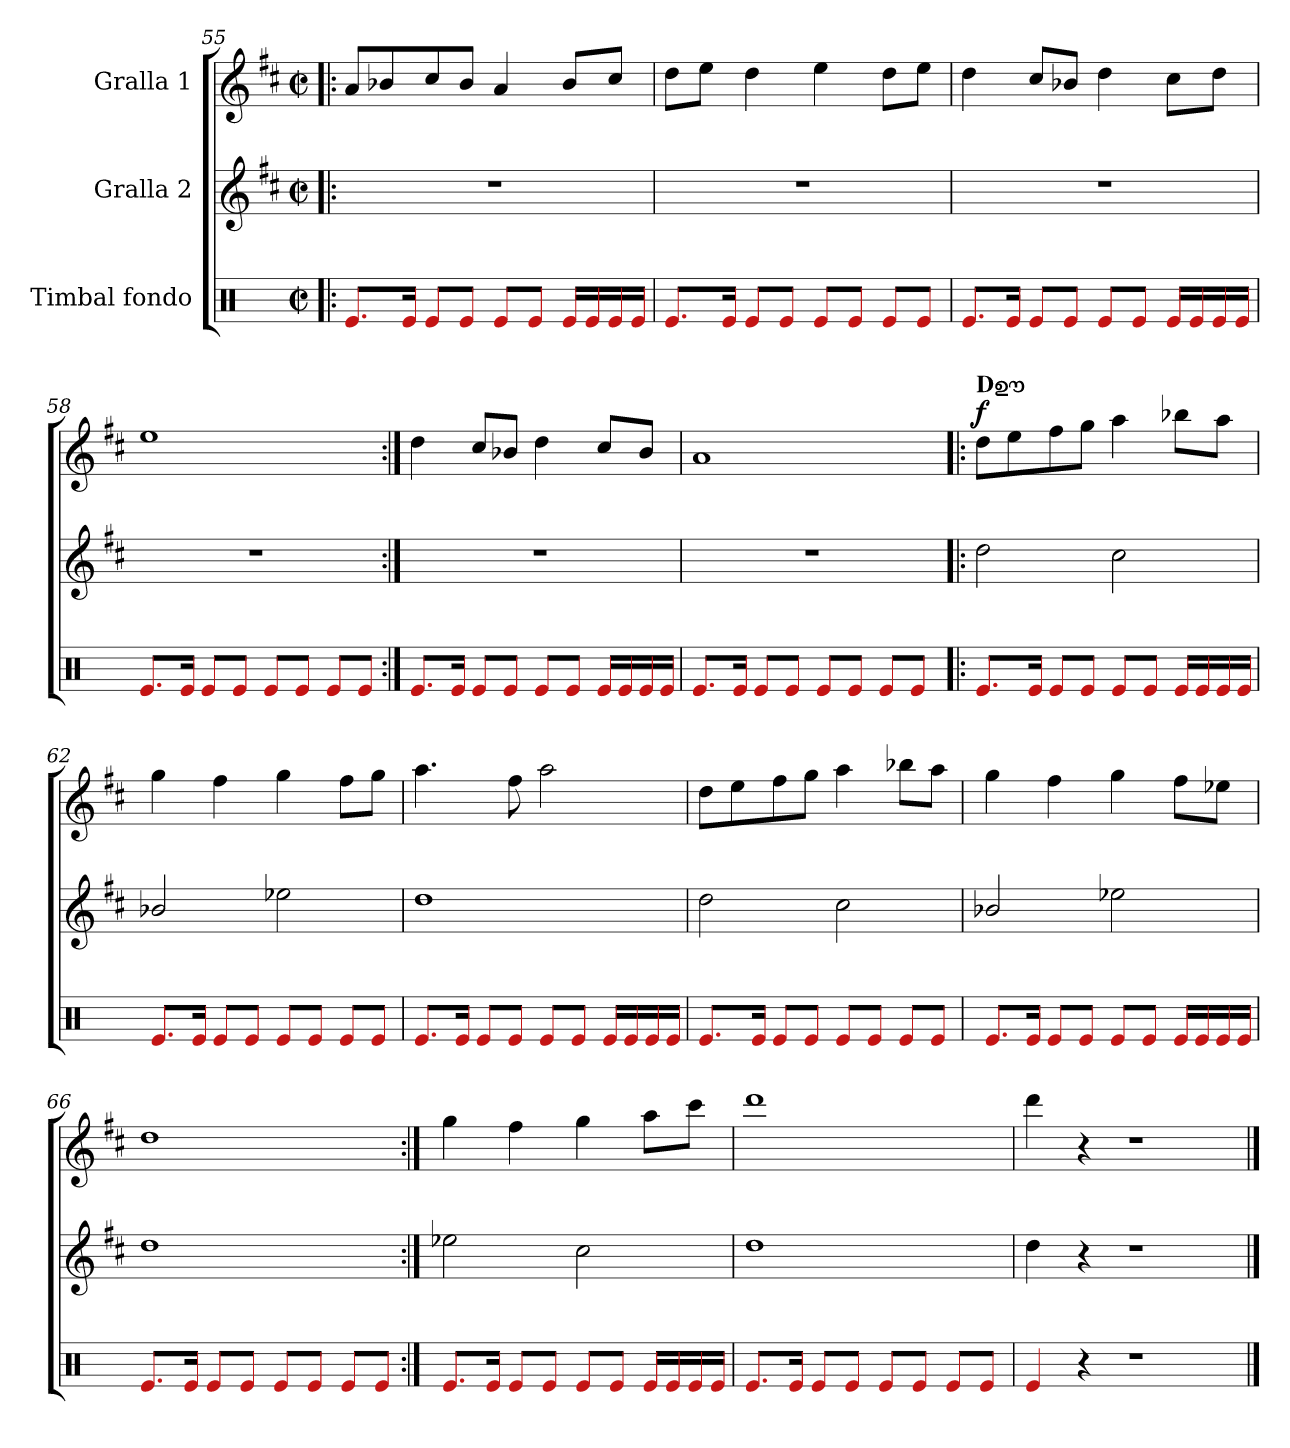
**kern	**kern	**kern	**dynam
*part3	*part2	*part1	*part1
*staff3	*staff2	*staff1	*staff1
*I"Timbal fondo	*I"Gralla 2	*I"Gralla 1	*
!!LO:LB:g=z
*clefX	*clefG2	*clefG2	*
*	*ITrd1c2	*ITrd1c2	*
*k[]	*k[]	*k[]	*
*M2/2	*M2/2	*M2/2	*
*met(c|)	*met(c|)	*met(c|)	*
=55!|:	=55!|:	=55!|:	=55!|:
8.e/L	1r	8g/L	.
.	.	8a-X/	.
16e/Jk	.	.	.
8e/L	.	8b/	.
8e/J	.	8a-/J	.
8e/L	.	4g/	.
8e/J	.	.	.
16e/LL	.	8a-/L	.
16e/	.	.	.
16e/	.	8b/J	.
16e/JJ	.	.	.
=56	=56	=56	=56
8.e/L	1r	8cc\L	.
.	.	8dd\J	.
16e/Jk	.	.	.
8e/L	.	4cc\	.
8e/J	.	.	.
8e/L	.	4dd\	.
8e/J	.	.	.
8e/L	.	8cc\L	.
8e/J	.	8dd\J	.
=57	=57	=57	=57
8.e/L	1r	4cc\	.
16e/Jk	.	.	.
8e/L	.	8b/L	.
8e/J	.	8a-X/J	.
8e/L	.	4cc\	.
8e/J	.	.	.
16e/LL	.	8b\L	.
16e/	.	.	.
16e/	.	8cc\J	.
16e/JJ	.	.	.
!!LO:LB:g=z
=58	=58	=58	=58
8.e/L	1r	1dd	.
16e/Jk	.	.	.
8e/L	.	.	.
8e/J	.	.	.
8e/L	.	.	.
8e/J	.	.	.
8e/L	.	.	.
8e/J	.	.	.
=59:|!	=59:|!	=59:|!	=59:|!
8.e/L	1r	4cc\	.
16e/Jk	.	.	.
8e/L	.	8b/L	.
8e/J	.	8a-X/J	.
8e/L	.	4cc\	.
8e/J	.	.	.
16e/LL	.	8b/L	.
16e/	.	.	.
16e/	.	8a-/J	.
16e/JJ	.	.	.
=60	=60	=60	=60
8.e/L	1r	1g	.
16e/Jk	.	.	.
8e/L	.	.	.
8e/J	.	.	.
8e/L	.	.	.
8e/J	.	.	.
8e/L	.	.	.
8e/J	.	.	.
!!LO:PB:g=z
=61!|:	=61!|:	=61!|:	=61!|:
!	!	!LO:TX:a:B:t=Dഊ	!
!	!	!	!LO:DY:a
8.e/L	2cc\	8cc\L	f
.	.	8dd\	.
16e/Jk	.	.	.
8e/L	.	8ee\	.
8e/J	.	8ff\J	.
8e/L	2b\	4gg\	.
8e/J	.	.	.
16e/LL	.	8aa-X\L	.
16e/	.	.	.
16e/	.	8gg\J	.
16e/JJ	.	.	.
=62	=62	=62	=62
8.e/L	2a-X/	4ff\	.
16e/Jk	.	.	.
8e/L	.	4ee\	.
8e/J	.	.	.
8e/L	2dd-X\	4ff\	.
8e/J	.	.	.
8e/L	.	8ee\L	.
8e/J	.	8ff\J	.
=63	=63	=63	=63
8.e/L	1cc	4.gg\	.
16e/Jk	.	.	.
8e/L	.	.	.
8e/J	.	8ee\	.
8e/L	.	2gg\	.
8e/J	.	.	.
16e/LL	.	.	.
16e/	.	.	.
16e/	.	.	.
16e/JJ	.	.	.
!!LO:LB:g=z
=64	=64	=64	=64
8.e/L	2cc\	8cc\L	.
.	.	8dd\	.
16e/Jk	.	.	.
8e/L	.	8ee\	.
8e/J	.	8ff\J	.
8e/L	2b\	4gg\	.
8e/J	.	.	.
8e/L	.	8aa-X\L	.
8e/J	.	8gg\J	.
=65	=65	=65	=65
8.e/L	2a-X/	4ff\	.
16e/Jk	.	.	.
8e/L	.	4ee\	.
8e/J	.	.	.
8e/L	2dd-X\	4ff\	.
8e/J	.	.	.
16e/LL	.	8ee\L	.
16e/	.	.	.
16e/	.	8dd-X\J	.
16e/JJ	.	.	.
=66	=66	=66	=66
8.e/L	1cc	1cc	.
16e/Jk	.	.	.
8e/L	.	.	.
8e/J	.	.	.
8e/L	.	.	.
8e/J	.	.	.
8e/L	.	.	.
8e/J	.	.	.
!!LO:LB:g=z
=67:|!	=67:|!	=67:|!	=67:|!
8.e/L	2dd-X\	4ff\	.
16e/Jk	.	.	.
8e/L	.	4ee\	.
8e/J	.	.	.
8e/L	2b\	4ff\	.
8e/J	.	.	.
16e/LL	.	8gg\L	.
16e/	.	.	.
16e/	.	8bb\J	.
16e/JJ	.	.	.
=68	=68	=68	=68
8.e/L	1cc	1ccc	.
16e/Jk	.	.	.
8e/L	.	.	.
8e/J	.	.	.
8e/L	.	.	.
8e/J	.	.	.
8e/L	.	.	.
8e/J	.	.	.
=69	=69	=69	=69
4e/	4cc\	4ccc\	.
4r	4r	4r	.
1r	1r	1r	.
==	==	==	==
*-	*-	*-	*-
